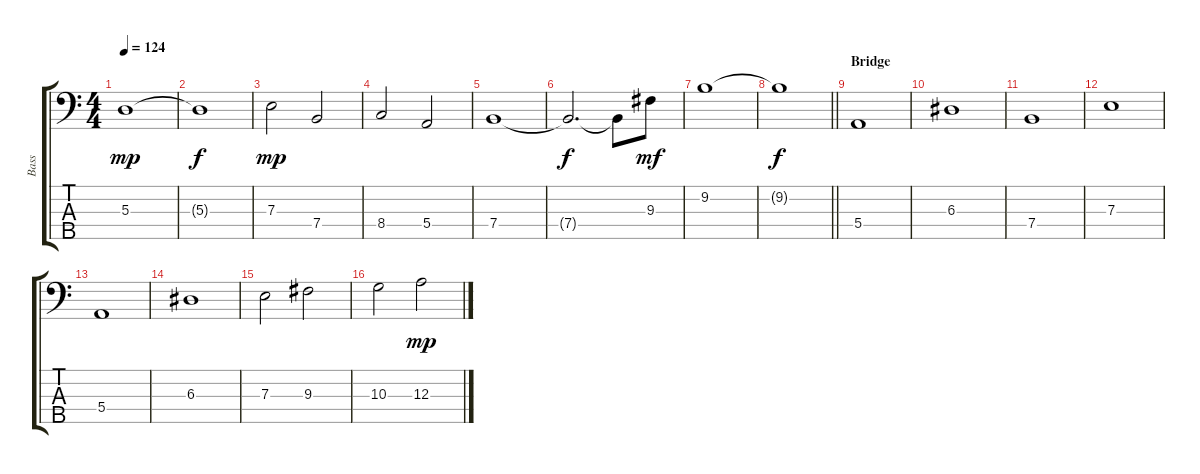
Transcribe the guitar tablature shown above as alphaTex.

\track ("Bass" "Bass") {instrument electricbassfinger}
\staff {score tabs}
\tuning (G2 D2 A1 E1 B0) {hide}
\ts (4 4)
\tempo 124
\clef f4
\ks c
5.3.1{dy mp} |
5.3{t}.1{dy f} |
7.3.2{dy mp} 7.4.2 |
8.4.2 5.4.2 |
7.4.1 |
7.4{t}.2{d dy f} 7.4{t}.8 9.3.8{dy mf} |
9.2.1 |
\barLineRight lightlight
9.2{t}.1{dy f} |
\section ("" "Bridge")
5.4.1 |
6.3.1 |
7.4.1 |
7.3.1 |
5.4.1 |
6.3.1 |
7.3.2 9.3.2 |
10.3.2 12.3.2{dy mp}
